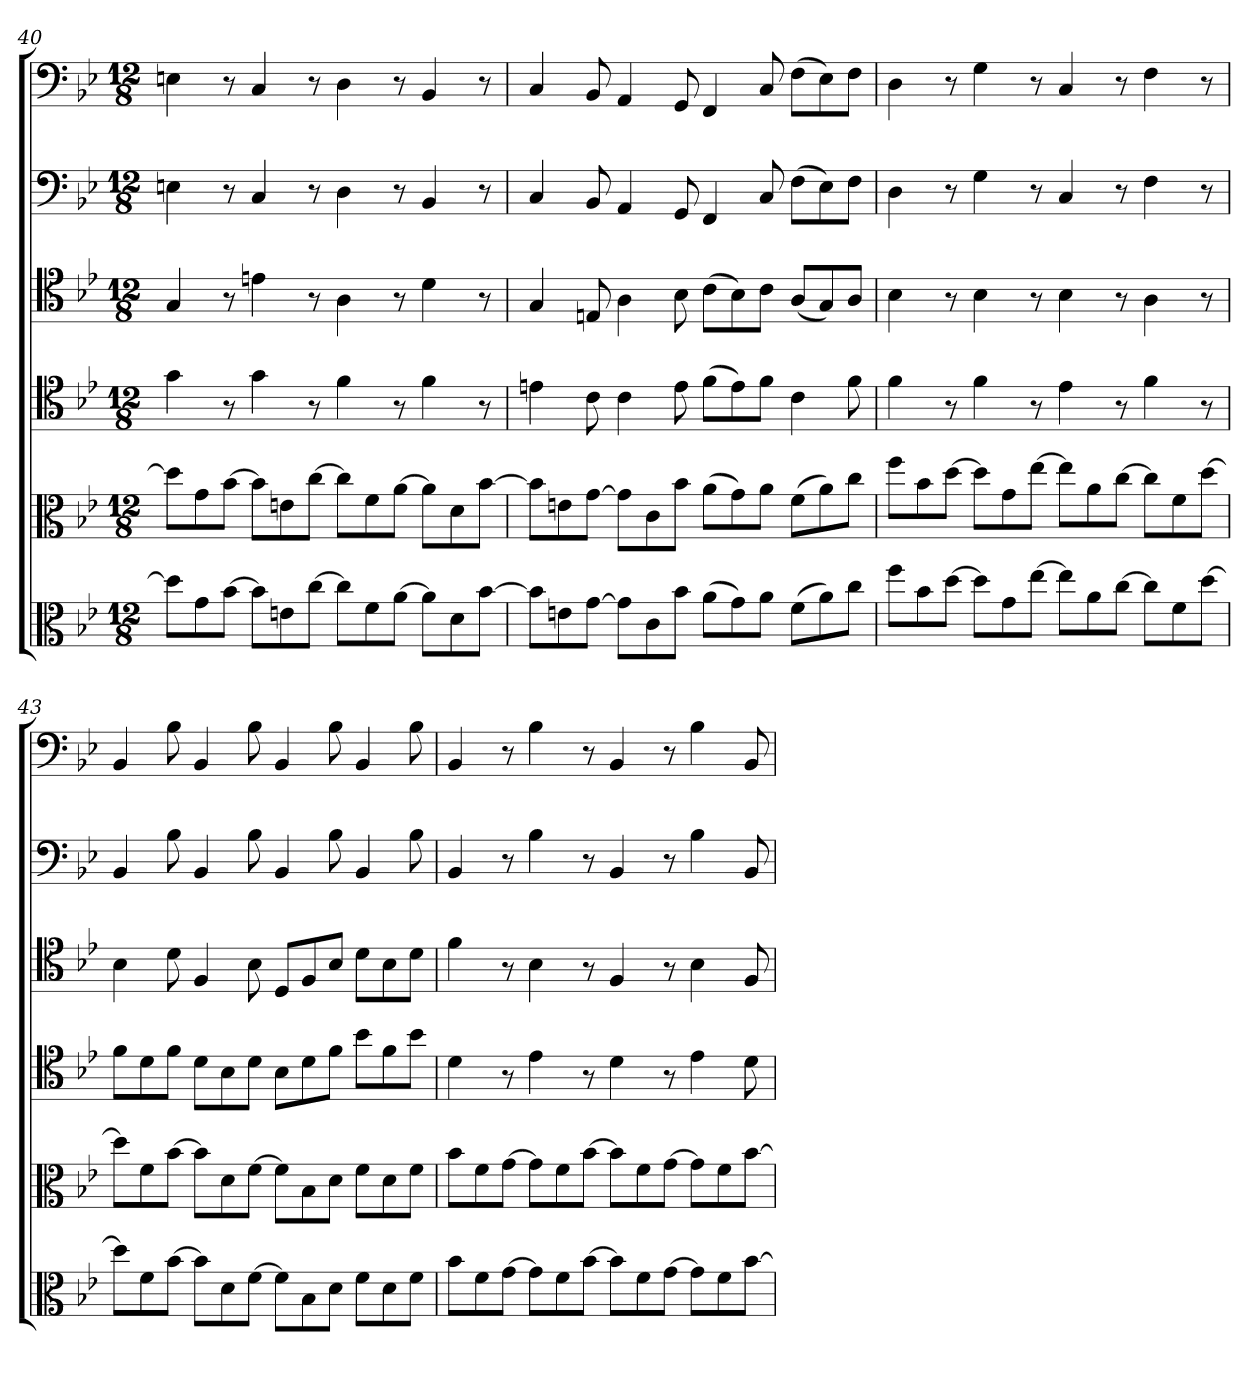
**kern	**kern	**kern	**kern	**kern	**kern
*part6	*part5	*part4	*part3	*part2	*part1
*staff6	*staff5	*staff4	*staff3	*staff2	*staff1
*clefC3	*clefC3	*clefC4	*clefC4	*clefF4	*clefF4
*k[b-e-]	*k[b-e-]	*k[b-e-]	*k[b-e-]	*k[b-e-]	*k[b-e-]
*B-:	*B-:	*B-:	*B-:	*B-:	*B-:
*M12/8	*M12/8	*M12/8	*M12/8	*M12/8	*M12/8
=40	=40	=40	=40	=40	=40
8dd\L]	8dd\L]	4g\	4G/	4En\	4En\
8g\	8g\	.	.	.	.
[8b-\J	[8b-\J	8r	8r	8r	8r
8b-\L]	8b-\L]	4g\	4en\	4C/	4C/
8en\	8en\	.	.	.	.
[8cc\J	[8cc\J	8r	8r	8r	8r
8cc\L]	8cc\L]	4f\	4A\	4D\	4D\
8f\	8f\	.	.	.	.
[8a\J	[8a\J	8r	8r	8r	8r
8a\L]	8a\L]	4f\	4d\	4BB-/	4BB-/
8d\	8d\	.	.	.	.
[8b-\J	[8b-\J	8r	8r	8r	8r
=41	=41	=41	=41	=41	=41
8b-\L]	8b-\L]	4en\	4G/	4C/	4C/
8en\	8en\	.	.	.	.
[8g\J	[8g\J	8c\	8En/	8BB-/	8BB-/
8g\L]	8g\L]	4c\	4A\	4AA/	4AA/
8c\	8c\	.	.	.	.
8b-\J	8b-\J	8e\	8B-\	8GG/	8GG/
(8a\L	(8a\L	(8f\L	(8c\L	4FF/	4FF/
8g\)	8g\)	8e\)	8B-\)	.	.
8a\J	8a\J	8f\J	8c\J	8C/	8C/
(8f\L	(8f\L	4c\	(8A/L	(8F\L	(8F\L
8a\)	8a\)	.	8G/)	8E-\)	8E-\)
8cc\J	8cc\J	8f\	8A/J	8F\J	8F\J
=42	=42	=42	=42	=42	=42
8ff\L	8ff\L	4f\	4B-\	4D\	4D\
8b-\	8b-\	.	.	.	.
[8dd\J	[8dd\J	8r	8r	8r	8r
8dd\L]	8dd\L]	4f\	4B-\	4G\	4G\
8g\	8g\	.	.	.	.
[8ee-\J	[8ee-\J	8r	8r	8r	8r
8ee-\L]	8ee-\L]	4e-\	4B-\	4C/	4C/
8a\	8a\	.	.	.	.
[8cc\J	[8cc\J	8r	8r	8r	8r
8cc\L]	8cc\L]	4f\	4A\	4F\	4F\
8f\	8f\	.	.	.	.
[8dd\J	[8dd\J	8r	8r	8r	8r
=43	=43	=43	=43	=43	=43
8dd\L]	8dd\L]	8f\L	4B-\	4BB-/	4BB-/
8f\	8f\	8d\	.	.	.
[8b-\J	[8b-\J	8f\J	8d\	8B-\	8B-\
8b-\L]	8b-\L]	8d\L	4F/	4BB-/	4BB-/
8d\	8d\	8B-\	.	.	.
[8f\J	[8f\J	8d\J	8B-\	8B-\	8B-\
8f\L]	8f\L]	8B-\L	8D/L	4BB-/	4BB-/
8B-\	8B-\	8d\	8F/	.	.
8d\J	8d\J	8f\J	8B-/J	8B-\	8B-\
8f\L	8f\L	8b-\L	8d\L	4BB-/	4BB-/
8d\	8d\	8f\	8B-\	.	.
8f\J	8f\J	8b-\J	8d\J	8B-\	8B-\
=44	=44	=44	=44	=44	=44
8b-\L	8b-\L	4d\	4f\	4BB-/	4BB-/
8f\	8f\	.	.	.	.
[8g\J	[8g\J	8r	8r	8r	8r
8g\L]	8g\L]	4e-\	4B-\	4B-\	4B-\
8f\	8f\	.	.	.	.
[8b-\J	[8b-\J	8r	8r	8r	8r
8b-\L]	8b-\L]	4d\	4F/	4BB-/	4BB-/
8f\	8f\	.	.	.	.
[8g\J	[8g\J	8r	8r	8r	8r
8g\L]	8g\L]	4e-\	4B-\	4B-\	4B-\
8f\	8f\	.	.	.	.
[8b-\J	[8b-\J	8d\	8F/	8BB-/	8BB-/
=	=	=	=	=	=
*-	*-	*-	*-	*-	*-
